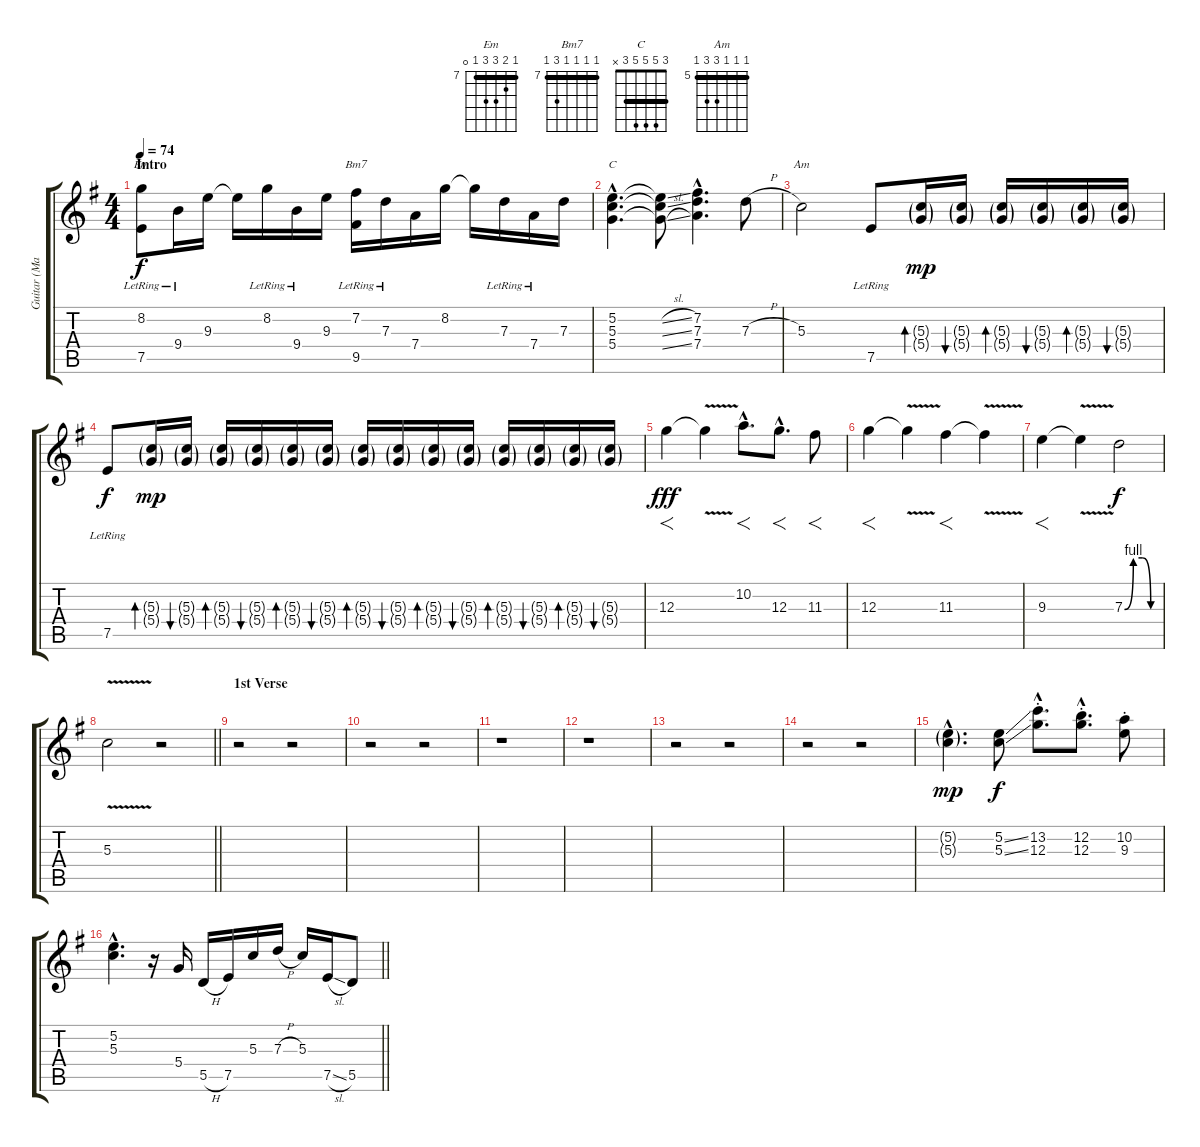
\track ("Guitar (Mark)" "Guitar (Ma") {instrument electricguitarclean}
\staff {score tabs}
\tuning (E4 B3 G3 D3 A2 E2) {hide}
\chord ("Em" 7 8 9 9 7 0) {firstfret 7 barre 7}
\chord ("Bm7" 7 7 7 7 9 7) {firstfret 7 barre 7}
\chord ("C" 3 5 5 5 3 x) {barre 3}
\chord ("Am" 5 5 5 7 7 5) {firstfret 5 barre 5}
\ts (4 4)
\section ("" "Intro")
\tempo 74
\clef g2
\ks g
(8.2{lr} 7.5{lr}).8{ch "Em" dy f instrument electricguitarclean} 9.4{lr}.16 9.3.16 9.3{t}.16 8.2{lr}.16 9.4{lr}.16 9.3.16 (7.2{lr} 9.5{lr}).16{ch "Bm7"} 7.3{lr}.16 7.4.16 8.2.16 8.2{t}.16 7.3{lr}.16 7.4{lr}.16 7.3.16 |
(5.2{hac} 5.3{hac} 5.4{hac}).4{d ch "C"} (5.2{sl t} 5.3{sl t} 5.4{sl t}).8 (7.2{hac} 7.3{hac} 7.4{hac}).4{d} 7.3{h}.8 |
5.3.2{ch "Am"} 7.5{lr}.8 (5.3{g} 5.4{g}).16{bd 60 dy mp} (5.3{g} 5.4{g}).16{bu 60} (5.3{g} 5.4{g}).16{bd 60} (5.3{g} 5.4{g}).16{bu 60} (5.3{g} 5.4{g}).16{bd 60} (5.3{g} 5.4{g}).16{bu 60} |
7.5{lr}.8{dy f} (5.3{g} 5.4{g}).16{bd 60 dy mp} (5.3{g} 5.4{g}).16{bu 60} (5.3{g} 5.4{g}).16{bd 60} (5.3{g} 5.4{g}).16{bu 60} (5.3{g} 5.4{g}).16{bd 60} (5.3{g} 5.4{g}).16{bu 60} (5.3{g} 5.4{g}).16{bd 60} (5.3{g} 5.4{g}).16{bu 60} (5.3{g} 5.4{g}).16{bd 60} (5.3{g} 5.4{g}).16{bu 60} (5.3{g} 5.4{g}).16{bd 60} (5.3{g} 5.4{g}).16{bu 60} (5.3{g} 5.4{g}).16{bd 60} (5.3{g} 5.4{g}).16{bu 60} |
12.3.4{f dy fff} 12.3{v t}.4 10.2{hac}.8{f d} 12.3{hac}.8{f d} 11.3.8{f} |
12.3.4{f} 12.3{v t}.4 11.3.4{f} 11.3{v t}.4 |
9.3.4{f} 9.3{v t}.4 7.3{be (custom 0 0 15 4 30 4 45 0 60 0)}.2{dy f} |
\barLineRight lightlight
5.3{v}.2 r.2 |
\section ("" "1st Verse")
r.2 r.2 |
r.2 r.2 |
r.1 |
r.1 |
r.2 r.2 |
r.2 r.2 |
(5.2{g hac} 5.3{g hac}).4{d dy mp} (5.2{ss} 5.3{ss}).8{dy f} (13.2{hac st} 12.3{hac}).8{d} (12.2{hac st} 12.3{hac st}).8{d} (10.2{st} 9.3{st}).8 |
\barLineRight lightlight
(5.2{hac} 5.3{hac}).4{d} r.16 5.4.16 5.5{h}.16 7.5.16 5.3.16 7.3{h}.16 5.3.16 7.5{sl}.16 5.5.8
